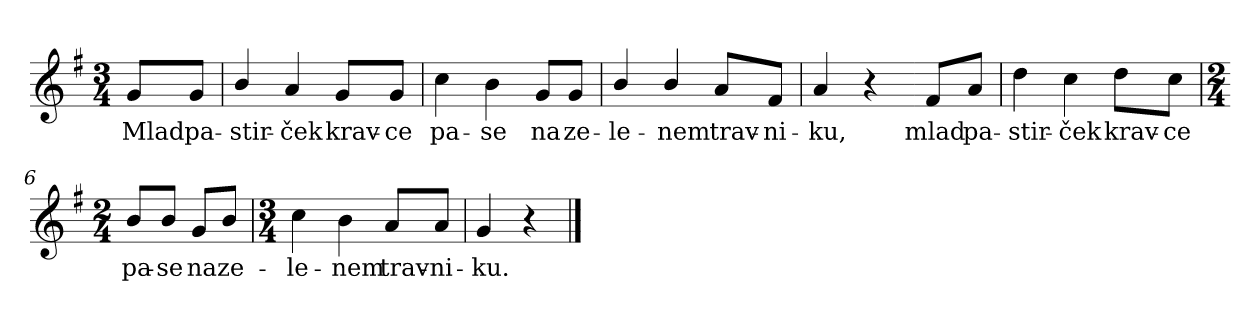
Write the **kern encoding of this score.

**kern	**text
*part1	*part1
*staff1	*staff1
*clefG2	*
*k[f#]	*
*G:	*
*M3/4	*
*MM116	*
=	=
8g/L	Mlad
8g/J	pa-
=1	=1
4b/	-stir-
4a/	-ček
8g/L	krav-
8g/J	-ce
=2	=2
4cc\	pa-
4b\	-se
8g/L	na
8g/J	ze-
=3	=3
4b/	-le-
4b/	-nem
8a/L	trav-
8f#/J	-ni-
=4	=4
4a/	-ku,
4r	.
=4X1-	=4X1-
8f#/L	mlad
8a/J	pa-
=5	=5
4dd\	-stir-
4cc\	-ček
8dd\L	krav-
8cc\J	-ce
!!LO:LB:g=z
=6	=6
*M2/4	*
8b/L	pa-
8b/J	-se
8g/L	na
8b/J	ze-
=7	=7
*M3/4	*
4cc\	-le-
4b\	-nem
8a/L	trav-
8a/J	-ni-
=8	=8
4g/	-ku.
4r	.
==	==
*-	*-
